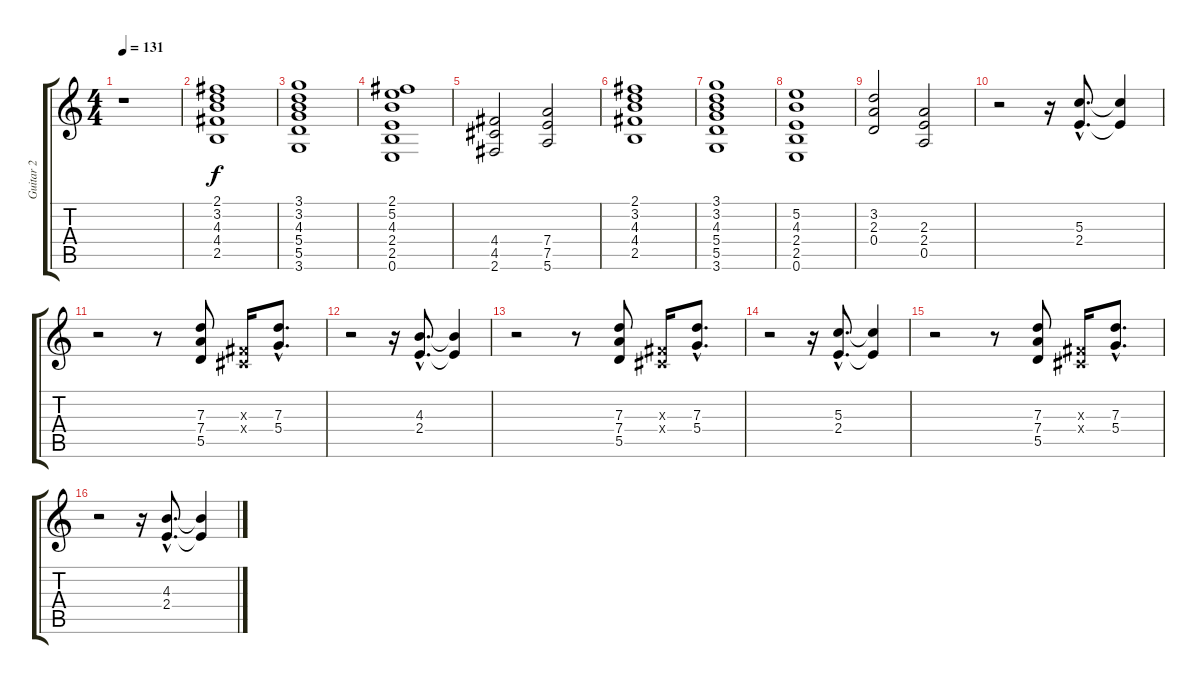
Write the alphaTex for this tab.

\track ("Guitar 2" "Guitar 2") {instrument overdrivenguitar}
\staff {score tabs}
\tuning (E4 B3 G3 D3 A2 E2) {hide}
\ts (4 4)
\tempo 131
\clef g2
\ks c
r.1{dy f} |
(2.1 3.2 4.3 4.4 2.5).1 |
(3.1 3.2 4.3 5.4 5.5 3.6).1 |
(2.1 5.2 4.3 2.4 2.5 0.6).1 |
(4.4 4.5 2.6).2 (7.4 7.5 5.6).2 |
(2.1 3.2 4.3 4.4 2.5).1 |
(3.1 3.2 4.3 5.4 5.5 3.6).1 |
(5.2 4.3 2.4 2.5 0.6).1 |
(3.2 2.3 0.4).2 (2.3 2.4 0.5).2 |
r.2 r.16 (5.3{hac} 2.4{hac}).8{d} (5.3{t} 2.4{t}).4 |
r.2 r.8 (7.3 7.4 5.5).8 (-1.3{x} -1.4{x}).16 (7.3{hac} 5.4{hac}).8{d} |
r.2 r.16 (4.3{hac} 2.4{hac}).8{d} (4.3{t} 2.4{t}).4 |
r.2 r.8 (7.3 7.4 5.5).8 (-1.3{x} -1.4{x}).16 (7.3{hac} 5.4{hac}).8{d} |
r.2 r.16 (5.3{hac} 2.4{hac}).8{d} (5.3{t} 2.4{t}).4 |
r.2 r.8 (7.3 7.4 5.5).8 (-1.3{x} -1.4{x}).16 (7.3{hac} 5.4{hac}).8{d} |
r.2 r.16 (4.3{hac} 2.4{hac}).8{d} (4.3{t} 2.4{t}).4
